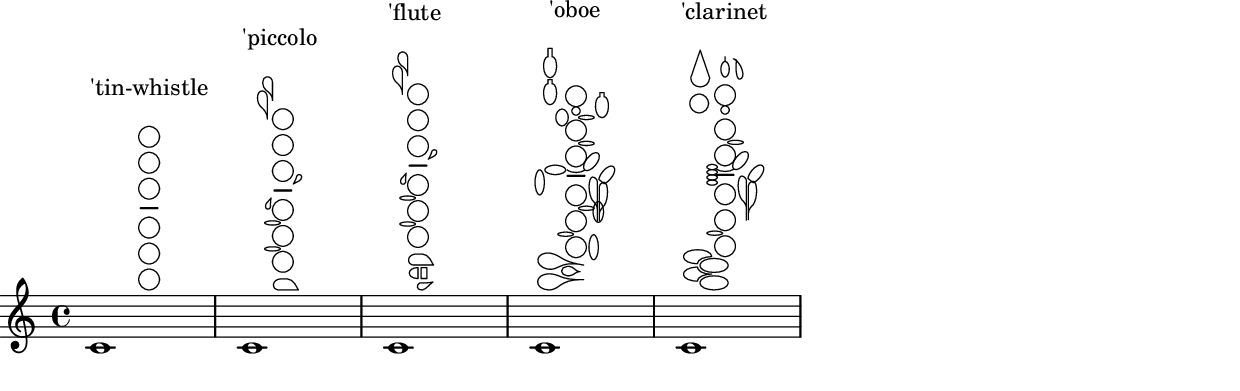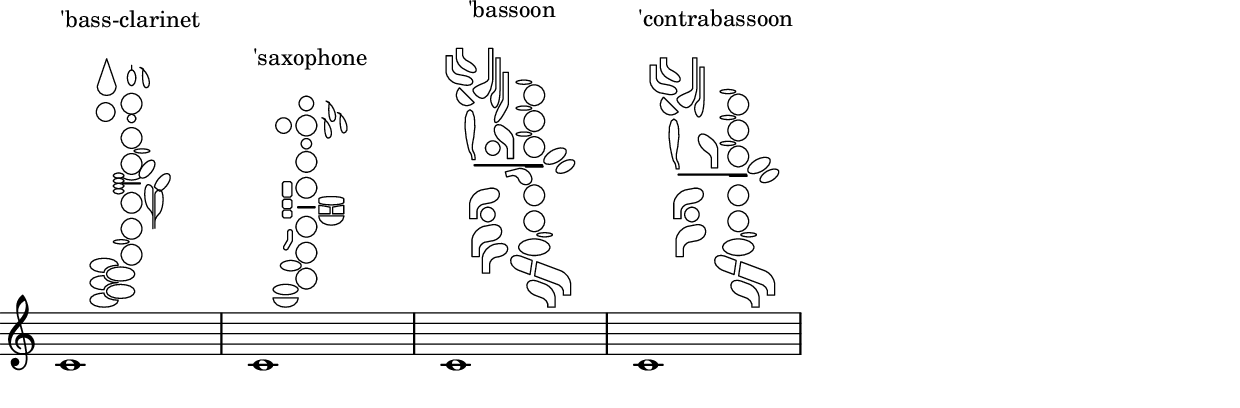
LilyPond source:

%% Generated by lilypond-book
%% Options: [exampleindent=10.16\mm,indent=0\mm,line-width=160\mm,quote]
\include "lilypond-book-preamble.ly"


% ****************************************************************
% Start cut-&-pastable-section
% ****************************************************************

#(ly:set-option 'eps-box-padding 3.000000)



\paper {
  indent = 0\mm
  line-width = 160\mm
  % offset the left padding, also add 1mm as lilypond creates cropped
  % images with a little space on the right
  line-width = #(- line-width (* mm  3.000000) (* mm 1))
  line-width = 160\mm - 2.0 * 10.16\mm
  % offset the left padding, also add 1mm as lilypond creates cropped
  % images with a little space on the right
  line-width = #(- line-width (* mm  3.000000) (* mm 1))
}

\layout {
  
}




% ****************************************************************
% ly snippet:
% ****************************************************************
\sourcefilename "snippets/woodwind-diagrams-listing.ly"
\sourcefileline 0
%% DO NOT EDIT this file manually; it was automatically
%% generated from the LilyPond Snippet Repository
%% (http://lsr.di.unimi.it).
%%
%% Make any changes in the LSR itself, or in
%% `Documentation/snippets/new/`, then run
%% `scripts/auxiliar/makelsr.pl`.
%%
%% This file is in the public domain.

\version "2.23.13"

\header {
%% Translation of GIT committish: a8a85e19654e46d725563e6deba44083ef137a2c
  texidocja = "
以下は、LilyPond で現在定義されている全ての木管楽器のダイアグラムです。
"
  doctitleja = "木管楽器のダイアグラムのリスト"

%% Translation of GIT committish: 2f3474d9af596d677ed5b7ce720ae4d0954a6b51
  texidocit = "
L'esempio seguente mostra tutti i diagrammi per i legni attualmente definiti
in LilyPond.

"
  doctitleit = "Elenco dei diagrammi per i legni"

%% Translation of GIT committish: a3fd5364fc4f247579da0ed2bfea887ab37285c6
  texidocfr = "
Voici les différents instruments à vent de la section des bois pour
lesquels LilyPond peut, à ce jour, afficher des doigtés.
"

  doctitlefr = "Liste des diagrammes de doigtés pour bois"

%% Translation of GIT committish: 8ffecf6be17c6ec2ff87cf31873121a8cce29b09
  texidoces = "
El fragmento de música que aparece a continuación presenta todos los
diagramas de viento madera que se encuentran definidos en LilyPond por
el momento.

"
  doctitlees = "Listado de los diagramas para viento madera"

%%%    Translation of GIT committish: ab9e3136d78bfaf15cc6d77ed1975d252c3fe506


  texidocde="
Folgende Noten zeige alle Holzbläserdiagramme, die für LilyPond
definiert sind.

"
  doctitlede = "Liste der Holzbläserdiagramme"


%% Translation of GIT committish: 8ffecf6be17c6ec2ff87cf31873121a8cce29b09
  texidocca = "
El fragment de música que apareix a continuació presenta tots els
diagrames de vent fusta que es troben definits al LilyPond de
moment.

"
  doctitleca = "Llistat dels diagrames per a vent fusta"

  lsrtags = "specific-notation, winds"

  texidoc = "
The following music shows all of the woodwind diagrams currently
defined in LilyPond.
"

  doctitle = "Woodwind diagrams listing"
} % begin verbatim


\layout {
  indent = 0
}

\relative c' {
  \textLengthOn
  c1^
  \markup {
    \center-column {
      'tin-whistle
      " "
       \woodwind-diagram
                  #'tin-whistle
                  #'()
    }
  }

  c1^
  \markup {
    \center-column {
      'piccolo
      " "
       \woodwind-diagram
                  #'piccolo
                  #'()
    }
  }

  c1^
  \markup {
    \center-column {
       'flute
       " "
       \woodwind-diagram
          #'flute
          #'()
    }
  }
  c1^\markup {
    \center-column {
      'oboe
      " "
      \woodwind-diagram
        #'oboe
        #'()
    }
  }

  c1^\markup {
    \center-column {
      'clarinet
      " "
      \woodwind-diagram
        #'clarinet
        #'()
    }
  }

  c1^\markup {
    \center-column {
      'bass-clarinet
      " "
      \woodwind-diagram
        #'bass-clarinet
        #'()
    }
  }

  c1^\markup {
    \center-column {
      'saxophone
      " "
      \woodwind-diagram
        #'saxophone
        #'()
    }
  }

  c1^\markup {
    \center-column {
      'bassoon
      " "
      \woodwind-diagram
        #'bassoon
        #'()
    }
  }

  c1^\markup {
    \center-column {
      'contrabassoon
      " "
      \woodwind-diagram
        #'contrabassoon
        #'()
    }
  }
}



% ****************************************************************
% end ly snippet
% ****************************************************************
